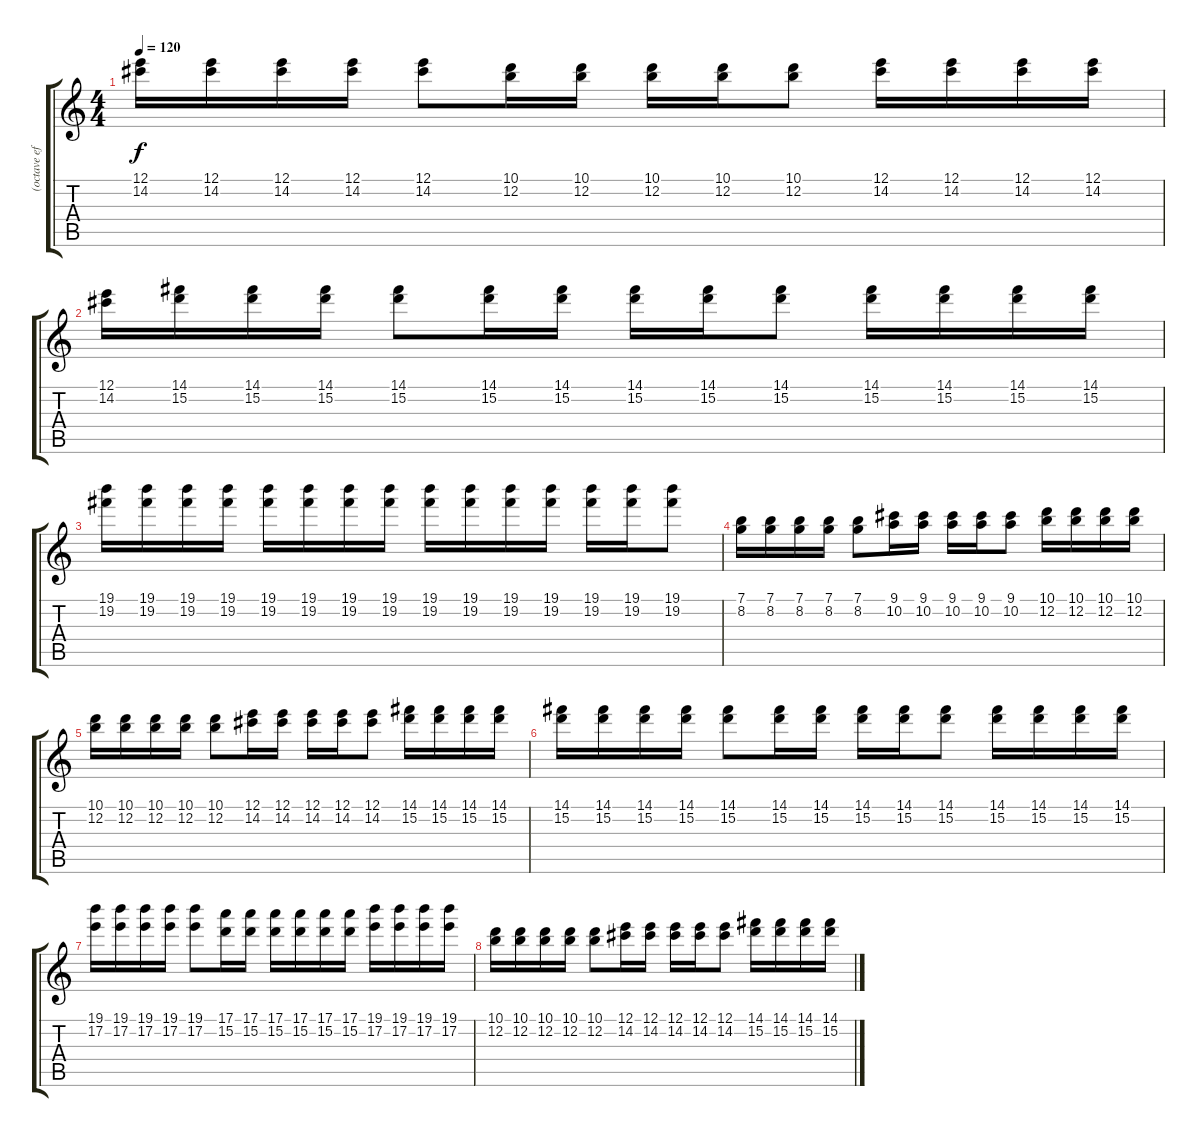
\track ("(octave effect)" "(octave ef") {instrument distortionguitar}
\staff {score tabs}
\tuning (E4 B3 G3 D3 A2 E2) {hide}
\ts (4 4)
\tempo 120
\clef g2
\ks c
(12.1 14.2).16{dy f} (12.1 14.2).16 (12.1 14.2).16 (12.1 14.2).16 (12.1 14.2).8 (10.1 12.2).16 (10.1 12.2).16 (10.1 12.2).16 (10.1 12.2).16 (10.1 12.2).8 (12.1 14.2).16 (12.1 14.2).16 (12.1 14.2).16 (12.1 14.2).16 |
(12.1 14.2).16 (14.1 15.2).16 (14.1 15.2).16 (14.1 15.2).16 (14.1 15.2).8 (14.1 15.2).16 (14.1 15.2).16 (14.1 15.2).16 (14.1 15.2).16 (14.1 15.2).8 (14.1 15.2).16 (14.1 15.2).16 (14.1 15.2).16 (14.1 15.2).16 |
(19.1 19.2).16 (19.1 19.2).16 (19.1 19.2).16 (19.1 19.2).16 (19.1 19.2).16 (19.1 19.2).16 (19.1 19.2).16 (19.1 19.2).16 (19.1 19.2).16 (19.1 19.2).16 (19.1 19.2).16 (19.1 19.2).16 (19.1 19.2).16 (19.1 19.2).16 (19.1 19.2).8 |
(7.1 8.2).16 (7.1 8.2).16 (7.1 8.2).16 (7.1 8.2).16 (7.1 8.2).8 (9.1 10.2).16 (9.1 10.2).16 (9.1 10.2).16 (9.1 10.2).16 (9.1 10.2).8 (10.1 12.2).16 (10.1 12.2).16 (10.1 12.2).16 (10.1 12.2).16 |
(10.1 12.2).16 (10.1 12.2).16 (10.1 12.2).16 (10.1 12.2).16 (10.1 12.2).8 (12.1 14.2).16 (12.1 14.2).16 (12.1 14.2).16 (12.1 14.2).16 (12.1 14.2).8 (14.1 15.2).16 (14.1 15.2).16 (14.1 15.2).16 (14.1 15.2).16 |
(14.1 15.2).16 (14.1 15.2).16 (14.1 15.2).16 (14.1 15.2).16 (14.1 15.2).8 (14.1 15.2).16 (14.1 15.2).16 (14.1 15.2).16 (14.1 15.2).16 (14.1 15.2).8 (14.1 15.2).16 (14.1 15.2).16 (14.1 15.2).16 (14.1 15.2).16 |
(19.1 17.2).16 (19.1 17.2).16 (19.1 17.2).16 (19.1 17.2).16 (19.1 17.2).8 (17.1 15.2).16 (17.1 15.2).16 (17.1 15.2).16 (17.1 15.2).16 (17.1 15.2).16 (17.1 15.2).16 (19.1 17.2).16 (19.1 17.2).16 (19.1 17.2).16 (19.1 17.2).16 |
(10.1 12.2).16 (10.1 12.2).16 (10.1 12.2).16 (10.1 12.2).16 (10.1 12.2).8 (12.1 14.2).16 (12.1 14.2).16 (12.1 14.2).16 (12.1 14.2).16 (12.1 14.2).8 (14.1 15.2).16 (14.1 15.2).16 (14.1 15.2).16 (14.1 15.2).16
